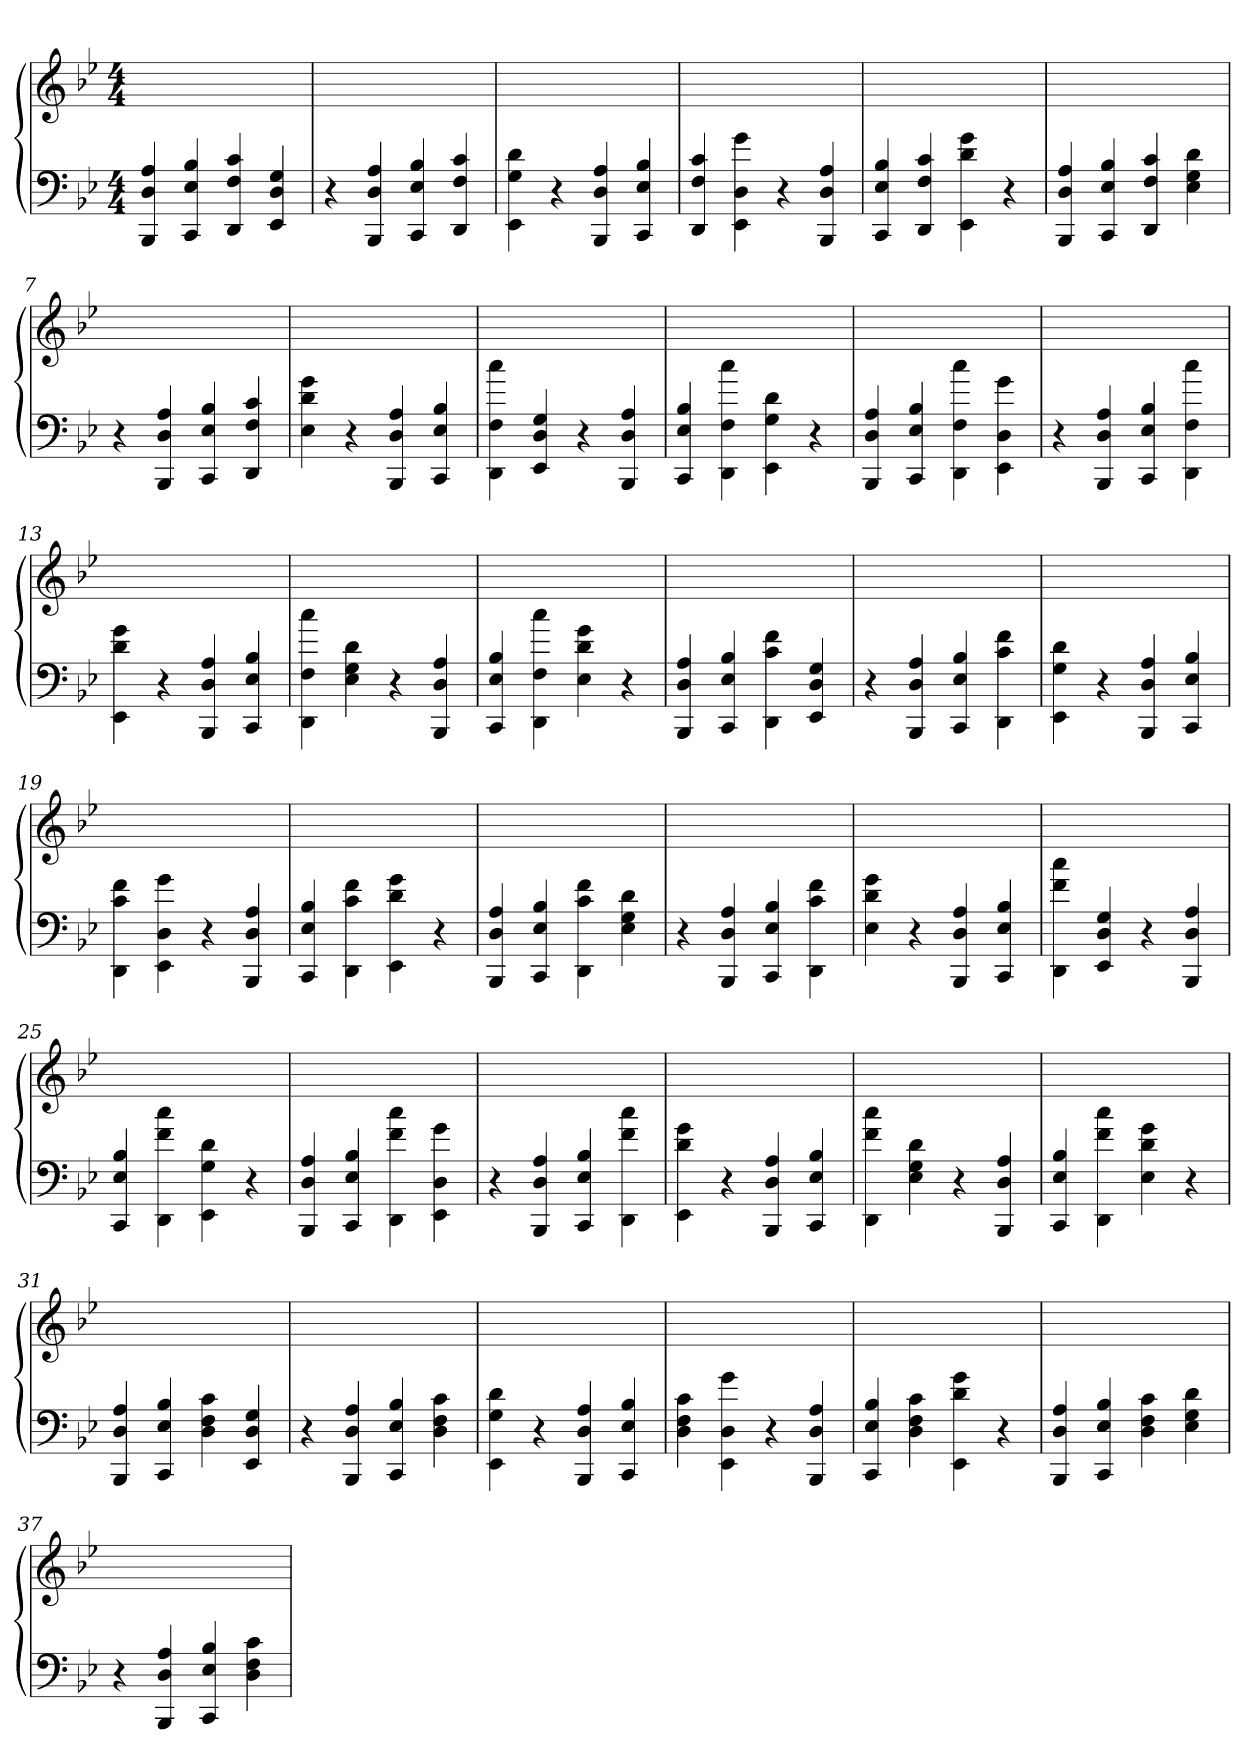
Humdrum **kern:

**kern	**kern
*part2	*part1
*staff2	*staff1
*clefF4	*clefG2
*k[b-e-]	*k[b-e-]
*B-:	*B-:
*M4/4	*M4/4
*MM60	*MM60
=1	=1
4BBB- 4D 4A	1ryy
4CC 4E- 4B-	.
4DD 4F 4c	.
4EE- 4D 4G	.
=2	=2
4r	1ryy
4BBB- 4D 4A	.
4CC 4E- 4B-	.
4DD 4F 4c	.
=3	=3
4EE- 4G 4d	1ryy
4r	.
4BBB- 4D 4A	.
4CC 4E- 4B-	.
=4	=4
4DD 4F 4c	1ryy
4EE- 4D 4g	.
4r	.
4BBB- 4D 4A	.
=5	=5
4CC 4E- 4B-	1ryy
4DD 4F 4c	.
4EE- 4d 4g	.
4r	.
=6	=6
4BBB- 4D 4A	1ryy
4CC 4E- 4B-	.
4DD 4F 4c	.
4E- 4G 4d	.
=7	=7
4r	1ryy
4BBB- 4D 4A	.
4CC 4E- 4B-	.
4DD 4F 4c	.
=8	=8
4E- 4d 4g	1ryy
4r	.
4BBB- 4D 4A	.
4CC 4E- 4B-	.
=9	=9
4DD 4F 4cc	1ryy
4EE- 4D 4G	.
4r	.
4BBB- 4D 4A	.
=10	=10
4CC 4E- 4B-	1ryy
4DD 4F 4cc	.
4EE- 4G 4d	.
4r	.
=11	=11
4BBB- 4D 4A	1ryy
4CC 4E- 4B-	.
4DD 4F 4cc	.
4EE- 4D 4g	.
=12	=12
4r	1ryy
4BBB- 4D 4A	.
4CC 4E- 4B-	.
4DD 4F 4cc	.
=13	=13
4EE- 4d 4g	1ryy
4r	.
4BBB- 4D 4A	.
4CC 4E- 4B-	.
=14	=14
4DD 4F 4cc	1ryy
4E- 4G 4d	.
4r	.
4BBB- 4D 4A	.
=15	=15
4CC 4E- 4B-	1ryy
4DD 4F 4cc	.
4E- 4d 4g	.
4r	.
=16	=16
4BBB- 4D 4A	1ryy
4CC 4E- 4B-	.
4DD 4c 4f	.
4EE- 4D 4G	.
=17	=17
4r	1ryy
4BBB- 4D 4A	.
4CC 4E- 4B-	.
4DD 4c 4f	.
=18	=18
4EE- 4G 4d	1ryy
4r	.
4BBB- 4D 4A	.
4CC 4E- 4B-	.
=19	=19
4DD 4c 4f	1ryy
4EE- 4D 4g	.
4r	.
4BBB- 4D 4A	.
=20	=20
4CC 4E- 4B-	1ryy
4DD 4c 4f	.
4EE- 4d 4g	.
4r	.
=21	=21
4BBB- 4D 4A	1ryy
4CC 4E- 4B-	.
4DD 4c 4f	.
4E- 4G 4d	.
=22	=22
4r	1ryy
4BBB- 4D 4A	.
4CC 4E- 4B-	.
4DD 4c 4f	.
=23	=23
4E- 4d 4g	1ryy
4r	.
4BBB- 4D 4A	.
4CC 4E- 4B-	.
=24	=24
4DD 4f 4cc	1ryy
4EE- 4D 4G	.
4r	.
4BBB- 4D 4A	.
=25	=25
4CC 4E- 4B-	1ryy
4DD 4f 4cc	.
4EE- 4G 4d	.
4r	.
=26	=26
4BBB- 4D 4A	1ryy
4CC 4E- 4B-	.
4DD 4f 4cc	.
4EE- 4D 4g	.
=27	=27
4r	1ryy
4BBB- 4D 4A	.
4CC 4E- 4B-	.
4DD 4f 4cc	.
=28	=28
4EE- 4d 4g	1ryy
4r	.
4BBB- 4D 4A	.
4CC 4E- 4B-	.
=29	=29
4DD 4f 4cc	1ryy
4E- 4G 4d	.
4r	.
4BBB- 4D 4A	.
=30	=30
4CC 4E- 4B-	1ryy
4DD 4f 4cc	.
4E- 4d 4g	.
4r	.
=31	=31
4BBB- 4D 4A	1ryy
4CC 4E- 4B-	.
4D 4F 4c	.
4EE- 4D 4G	.
=32	=32
4r	1ryy
4BBB- 4D 4A	.
4CC 4E- 4B-	.
4D 4F 4c	.
=33	=33
4EE- 4G 4d	1ryy
4r	.
4BBB- 4D 4A	.
4CC 4E- 4B-	.
=34	=34
4D 4F 4c	1ryy
4EE- 4D 4g	.
4r	.
4BBB- 4D 4A	.
=35	=35
4CC 4E- 4B-	1ryy
4D 4F 4c	.
4EE- 4d 4g	.
4r	.
=36	=36
4BBB- 4D 4A	1ryy
4CC 4E- 4B-	.
4D 4F 4c	.
4E- 4G 4d	.
=37	=37
4r	1ryy
4BBB- 4D 4A	.
4CC 4E- 4B-	.
4D 4F 4c	.
=	=
*-	*-
